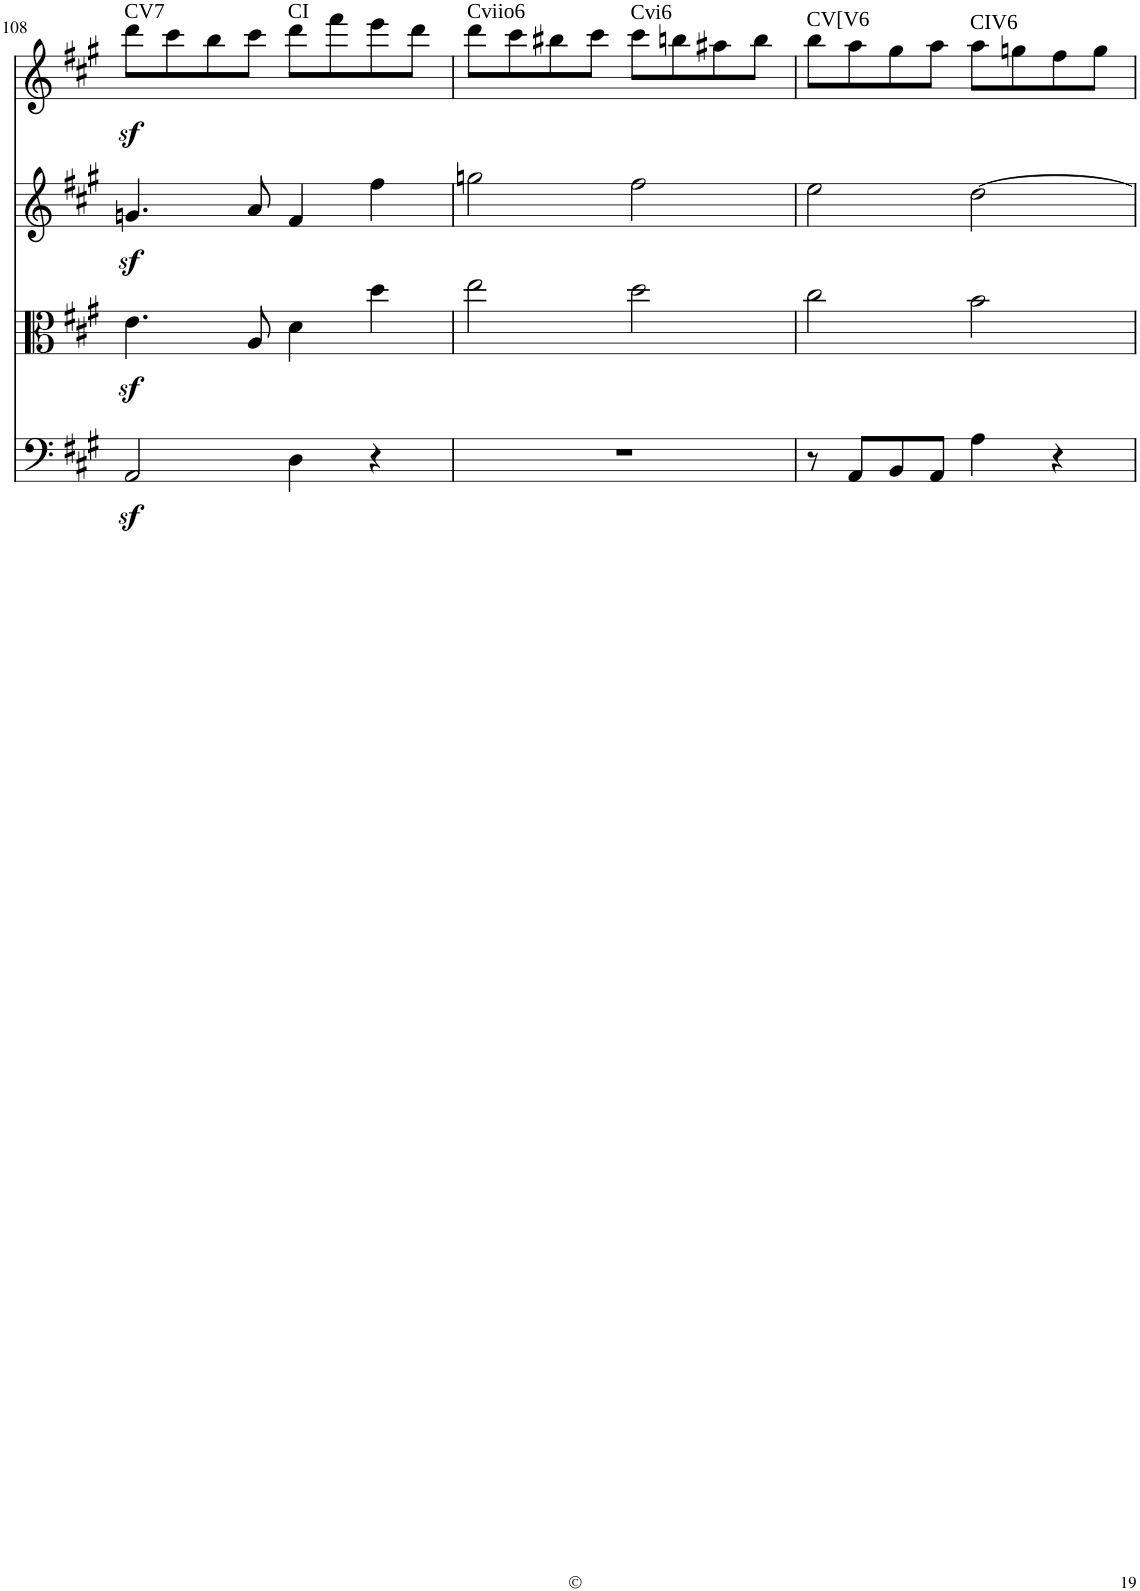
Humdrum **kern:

**kern	**kern	**kern	**kern
*part4	*part3	*part2	*part1
*staff4	*staff3	*staff2	*staff1
*I"Violoncello	*I"Viola	*I"Violin 2	*I"Violin 1
*I'Vc	*I'Vla	*I'Vln	*I'Vln
!!LO:PB:g=z
*clefF4	*clefC3	*clefG2	*clefG2
*k[f#c#g#]	*k[f#c#g#]	*k[f#c#g#]	*k[f#c#g#]
*A:	*A:	*A:	*A:
*M2/2	*M2/2	*M2/2	*M2/2
*met(c|)	*met(c|)	*met(c|)	*met(c|)
=108	=108	=108	=108
!	!	!	!LO:TX:a:t=CV7
2AAz</	4.ez<\	4.gnz</	8dddz<\L
.	.	.	8ccc#\
.	.	.	8bb\
.	8A/	8a/	8ccc#\J
!	!	!	!LO:TX:a:t=CI
4D\	4d\	4f#/	8ddd\L
.	.	.	8fff#\
4r	4dd\	4ff#\	8eee\
.	.	.	8ddd\J
=109	=109	=109	=109
!	!	!	!LO:TX:a:t=Cviio6
1r	2ee\	2ggn\	8ddd\L
.	.	.	8ccc#\
.	.	.	8bb#X\
.	.	.	8ccc#\J
!	!	!	!LO:TX:a:t=Cvi6
.	2dd\	2ff#\	8ccc#\L
.	.	.	8bbn\
.	.	.	8aa#X\
.	.	.	8bb\J
=110	=110	=110	=110
!	!	!	!LO:TX:a:t=CV[V6
8r	2cc#\	2ee\	8bb\L
8AA/L	.	.	8aa\
8BB/	.	.	8gg#\
8AA/J	.	.	8aa\J
!	!	!	!LO:TX:a:t=CIV6
4A\	2b\	[2dd\	8aa\L
.	.	.	8ggn\
4r	.	.	8ff#\
.	.	.	8gg\J
=	=	=	=
*-	*-	*-	*-
